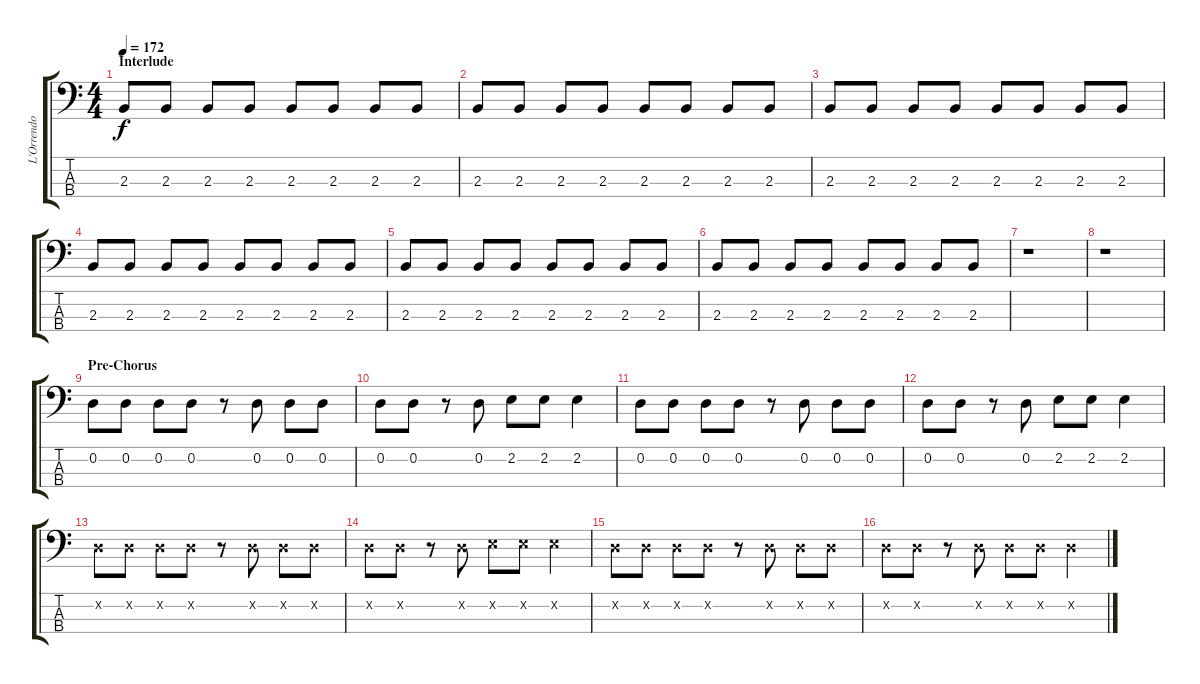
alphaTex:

\track ("L'Orrendo Maniscalco (Bass)" "L'Orrendo ") {instrument electricbassfinger}
\staff {score tabs}
\tuning (G2 D2 A1 E1) {hide}
\ts (4 4)
\section ("" "Interlude")
\tempo 172
\clef f4
\ks c
2.3.8{dy f} 2.3.8 2.3.8 2.3.8 2.3.8 2.3.8 2.3.8 2.3.8 |
2.3.8 2.3.8 2.3.8 2.3.8 2.3.8 2.3.8 2.3.8 2.3.8 |
2.3.8 2.3.8 2.3.8 2.3.8 2.3.8 2.3.8 2.3.8 2.3.8 |
2.3.8 2.3.8 2.3.8 2.3.8 2.3.8 2.3.8 2.3.8 2.3.8 |
2.3.8 2.3.8 2.3.8 2.3.8 2.3.8 2.3.8 2.3.8 2.3.8 |
2.3.8 2.3.8 2.3.8 2.3.8 2.3.8 2.3.8 2.3.8 2.3.8 |
r.1 |
r.1 |
\section ("" "Pre-Chorus")
0.2.8 0.2.8 0.2.8 0.2.8 r.8 0.2.8 0.2.8 0.2.8 |
0.2.8 0.2.8 r.8 0.2.8 2.2.8 2.2.8 2.2.4 |
0.2.8 0.2.8 0.2.8 0.2.8 r.8 0.2.8 0.2.8 0.2.8 |
0.2.8 0.2.8 r.8 0.2.8 2.2.8 2.2.8 2.2.4 |
0.2{x}.8 0.2{x}.8 0.2{x}.8 0.2{x}.8 r.8 0.2{x}.8 0.2{x}.8 0.2{x}.8 |
0.2{x}.8 0.2{x}.8 r.8 0.2{x}.8 2.2{x}.8 2.2{x}.8 2.2{x}.4 |
0.2{x}.8 0.2{x}.8 0.2{x}.8 0.2{x}.8 r.8 0.2{x}.8 0.2{x}.8 0.2{x}.8 |
0.2{x}.8 0.2{x}.8 r.8 0.2{x}.8 0.2{x}.8 0.2{x}.8 0.2{x}.4
